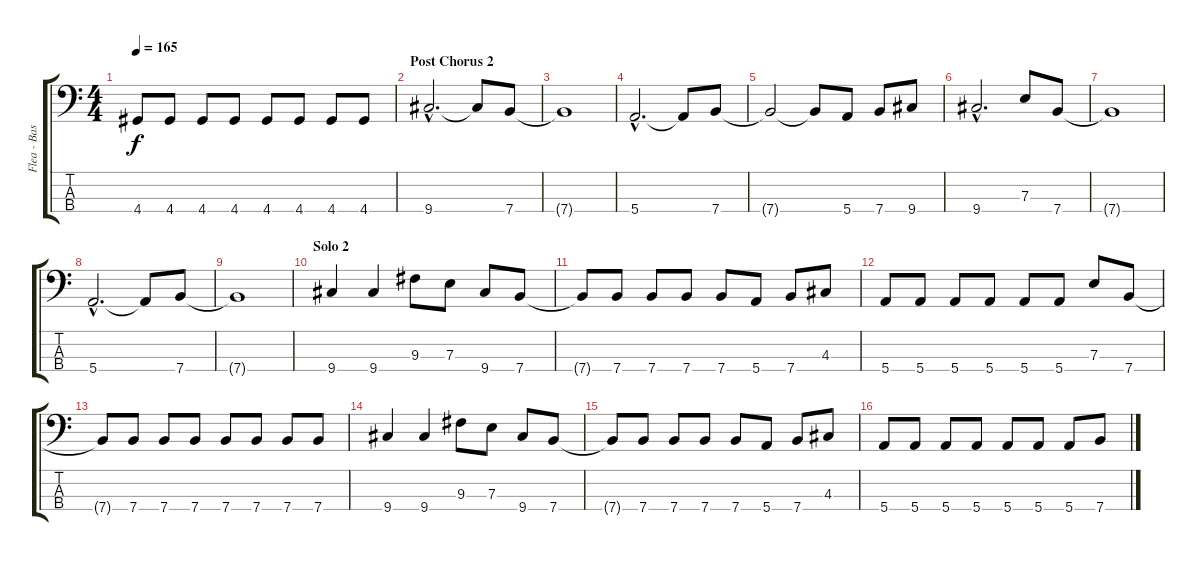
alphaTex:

\track ("Flea - Bass" "Flea - Bas") {instrument electricbassfinger}
\staff {score tabs}
\tuning (G2 D2 A1 E1) {hide}
\ts (4 4)
\tempo 165
\clef f4
\ks c
4.4.8{dy f} 4.4.8 4.4.8 4.4.8 4.4.8 4.4.8 4.4.8 4.4.8 |
\section ("" "Post Chorus 2")
9.4{hac}.2{d} 9.4{t}.8 7.4.8 |
7.4{t}.1 |
5.4{hac}.2{d} 5.4{t}.8 7.4.8 |
7.4{t}.2 7.4{t}.8 5.4.8 7.4.8 9.4.8 |
9.4{hac}.2{d} 7.3.8 7.4.8 |
7.4{t}.1 |
5.4{hac}.2{d} 5.4{t}.8 7.4.8 |
7.4{t}.1 |
\section ("" "Solo 2")
9.4.4 9.4.4 9.3.8 7.3.8 9.4.8 7.4.8 |
7.4{t}.8 7.4.8 7.4.8 7.4.8 7.4.8 5.4.8 7.4.8 4.3.8 |
5.4.8 5.4.8 5.4.8 5.4.8 5.4.8 5.4.8 7.3.8 7.4.8 |
7.4{t}.8 7.4.8 7.4.8 7.4.8 7.4.8 7.4.8 7.4.8 7.4.8 |
9.4.4 9.4.4 9.3.8 7.3.8 9.4.8 7.4.8 |
7.4{t}.8 7.4.8 7.4.8 7.4.8 7.4.8 5.4.8 7.4.8 4.3.8 |
5.4.8 5.4.8 5.4.8 5.4.8 5.4.8 5.4.8 5.4.8 7.4.8
